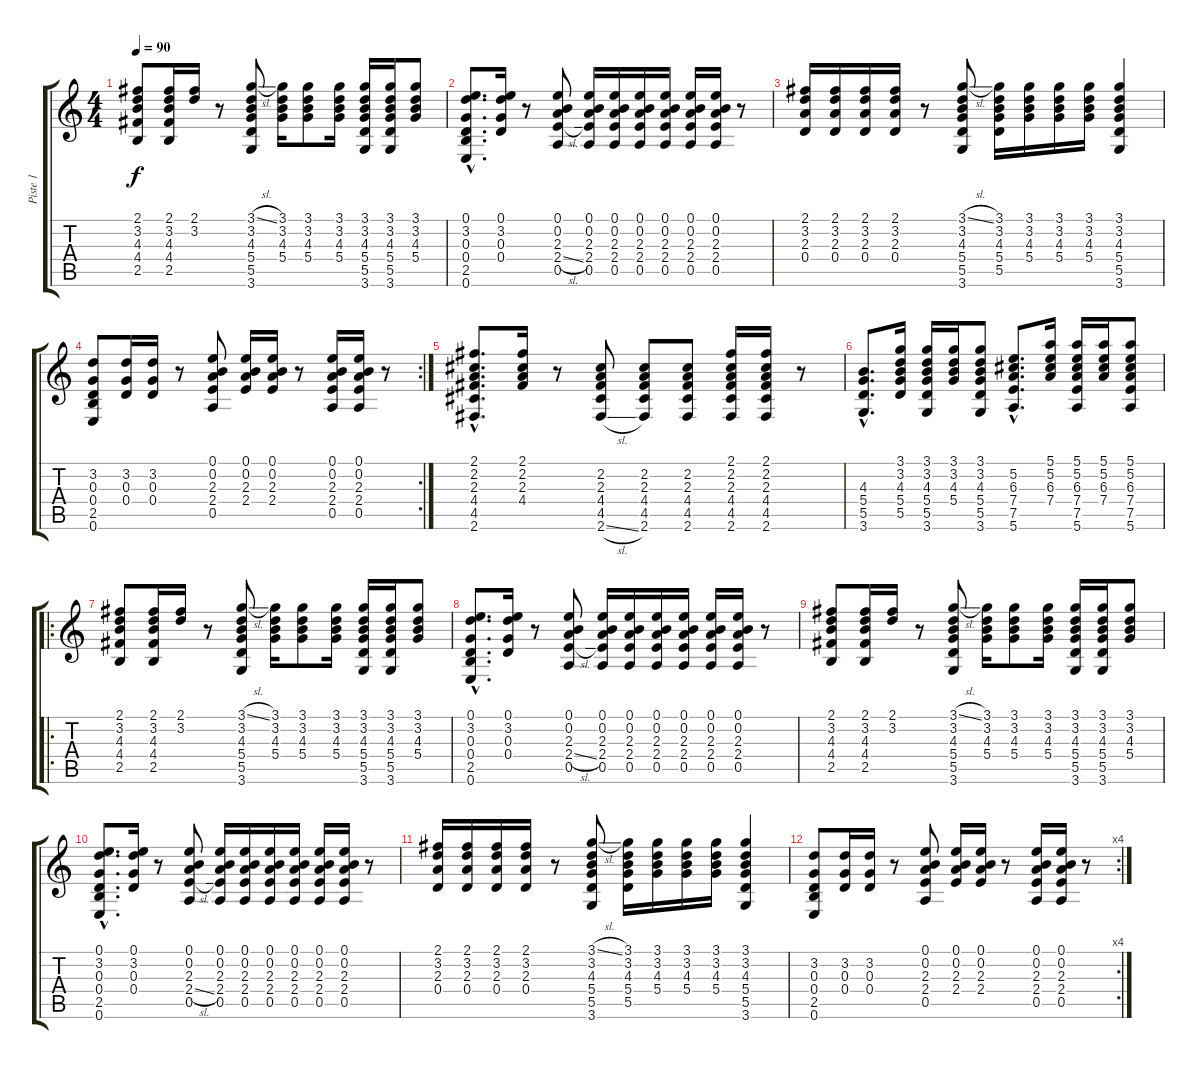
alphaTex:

\track ("Piste 1" "Piste 1") {instrument acousticguitarsteel}
\staff {score tabs}
\tuning (E4 B3 G3 D3 A2 E2) {hide}
\ts (4 4)
\tempo 90
\clef g2
\ks c
(2.1 3.2 4.3 4.4 2.5).8{dy f} (2.1 3.2 4.3 4.4 2.5).16 (2.1 3.2).16 r.8 (3.1{sl} 3.2 4.3 5.4 5.5 3.6).8 (3.1 3.2 4.3 5.4).16 (3.1 3.2 4.3 5.4).8 (3.1 3.2 4.3 5.4).16 (3.1 3.2 4.3 5.4 5.5 3.6).16 (3.1 3.2 4.3 5.4 5.5 3.6).16 (3.1 3.2 4.3 5.4).8 |
(0.1{hac} 3.2{hac} 0.3{hac} 0.4{hac} 2.5{hac} 0.6{hac}).8{d} (0.1 3.2 0.3 0.4).16 r.8 (0.1 0.2 2.3 2.4{sl} 0.5).8 (0.1 0.2 2.3 2.4 0.5).16 (0.1 0.2 2.3 2.4 0.5).16 (0.1 0.2 2.3 2.4 0.5).16 (0.1 0.2 2.3 2.4 0.5).16 (0.1 0.2 2.3 2.4 0.5).16 (0.1 0.2 2.3 2.4 0.5).16 r.8 |
(2.1 3.2 2.3 0.4).16 (2.1 3.2 2.3 0.4).16 (2.1 3.2 2.3 0.4).16 (2.1 3.2 2.3 0.4).16 r.8 (3.1{sl} 3.2 4.3 5.4 5.5 3.6).8 (3.1 3.2 4.3 5.4 5.5).16 (3.1 3.2 4.3 5.4).16 (3.1 3.2 4.3 5.4).16 (3.1 3.2 4.3 5.4).16 (3.1 3.2 4.3 5.4 5.5 3.6).4 |
\rc 2
(3.2 0.3 0.4 2.5 0.6).8 (3.2 0.3 0.4).16 (3.2 0.3 0.4).16 r.8 (0.1 0.2 2.3 2.4 0.5).8 (0.1 0.2 2.3 2.4).16 (0.1 0.2 2.3 2.4).16 r.8 (0.1 0.2 2.3 2.4 0.5).16 (0.1 0.2 2.3 2.4 0.5).16 r.8 |
(2.1{hac} 2.2{hac} 2.3{hac} 4.4{hac} 4.5{hac} 2.6{hac}).8{d} (2.1 2.2 2.3 4.4).16 r.8 (2.2 2.3 4.4 4.5 2.6{sl}).8 (2.2 2.3 4.4 4.5 2.6).8 (2.2 2.3 4.4 4.5 2.6).8 (2.1 2.2 2.3 4.4 4.5 2.6).16 (2.1 2.2 2.3 4.4 4.5 2.6).16 r.8 |
(4.3{hac} 5.4{hac} 5.5{hac} 3.6{hac}).8{d} (3.1 3.2 4.3 5.4 5.5).16 (3.1 3.2 4.3 5.4 5.5 3.6).16 (3.1 3.2 4.3 5.4).16 (3.1 3.2 4.3 5.4 5.5 3.6).8 (5.2{hac} 6.3{hac} 7.4{hac} 7.5{hac} 5.6{hac}).8{d} (5.1 5.2 6.3 7.4).16 (5.1 5.2 6.3 7.4 7.5 5.6).16 (5.1 5.2 6.3 7.4).16 (5.1 5.2 6.3 7.4 7.5 5.6).8 |
\ro
(2.1 3.2 4.3 4.4 2.5).8 (2.1 3.2 4.3 4.4 2.5).16 (2.1 3.2).16 r.8 (3.1{sl} 3.2 4.3 5.4 5.5 3.6).8 (3.1 3.2 4.3 5.4).16 (3.1 3.2 4.3 5.4).8 (3.1 3.2 4.3 5.4).16 (3.1 3.2 4.3 5.4 5.5 3.6).16 (3.1 3.2 4.3 5.4 5.5 3.6).16 (3.1 3.2 4.3 5.4).8 |
(0.1{hac} 3.2{hac} 0.3{hac} 0.4{hac} 2.5{hac} 0.6{hac}).8{d} (0.1 3.2 0.3 0.4).16 r.8 (0.1 0.2 2.3 2.4{sl} 0.5).8 (0.1 0.2 2.3 2.4 0.5).16 (0.1 0.2 2.3 2.4 0.5).16 (0.1 0.2 2.3 2.4 0.5).16 (0.1 0.2 2.3 2.4 0.5).16 (0.1 0.2 2.3 2.4 0.5).16 (0.1 0.2 2.3 2.4 0.5).16 r.8 |
(2.1 3.2 4.3 4.4 2.5).8 (2.1 3.2 4.3 4.4 2.5).16 (2.1 3.2).16 r.8 (3.1{sl} 3.2 4.3 5.4 5.5 3.6).8 (3.1 3.2 4.3 5.4).16 (3.1 3.2 4.3 5.4).8 (3.1 3.2 4.3 5.4).16 (3.1 3.2 4.3 5.4 5.5 3.6).16 (3.1 3.2 4.3 5.4 5.5 3.6).16 (3.1 3.2 4.3 5.4).8 |
(0.1{hac} 3.2{hac} 0.3{hac} 0.4{hac} 2.5{hac} 0.6{hac}).8{d} (0.1 3.2 0.3 0.4).16 r.8 (0.1 0.2 2.3 2.4{sl} 0.5).8 (0.1 0.2 2.3 2.4 0.5).16 (0.1 0.2 2.3 2.4 0.5).16 (0.1 0.2 2.3 2.4 0.5).16 (0.1 0.2 2.3 2.4 0.5).16 (0.1 0.2 2.3 2.4 0.5).16 (0.1 0.2 2.3 2.4 0.5).16 r.8 |
(2.1 3.2 2.3 0.4).16 (2.1 3.2 2.3 0.4).16 (2.1 3.2 2.3 0.4).16 (2.1 3.2 2.3 0.4).16 r.8 (3.1{sl} 3.2 4.3 5.4 5.5 3.6).8 (3.1 3.2 4.3 5.4 5.5).16 (3.1 3.2 4.3 5.4).16 (3.1 3.2 4.3 5.4).16 (3.1 3.2 4.3 5.4).16 (3.1 3.2 4.3 5.4 5.5 3.6).4 |
\rc 4
(3.2 0.3 0.4 2.5 0.6).8 (3.2 0.3 0.4).16 (3.2 0.3 0.4).16 r.8 (0.1 0.2 2.3 2.4 0.5).8 (0.1 0.2 2.3 2.4).16 (0.1 0.2 2.3 2.4).16 r.8 (0.1 0.2 2.3 2.4 0.5).16 (0.1 0.2 2.3 2.4 0.5).16 r.8
